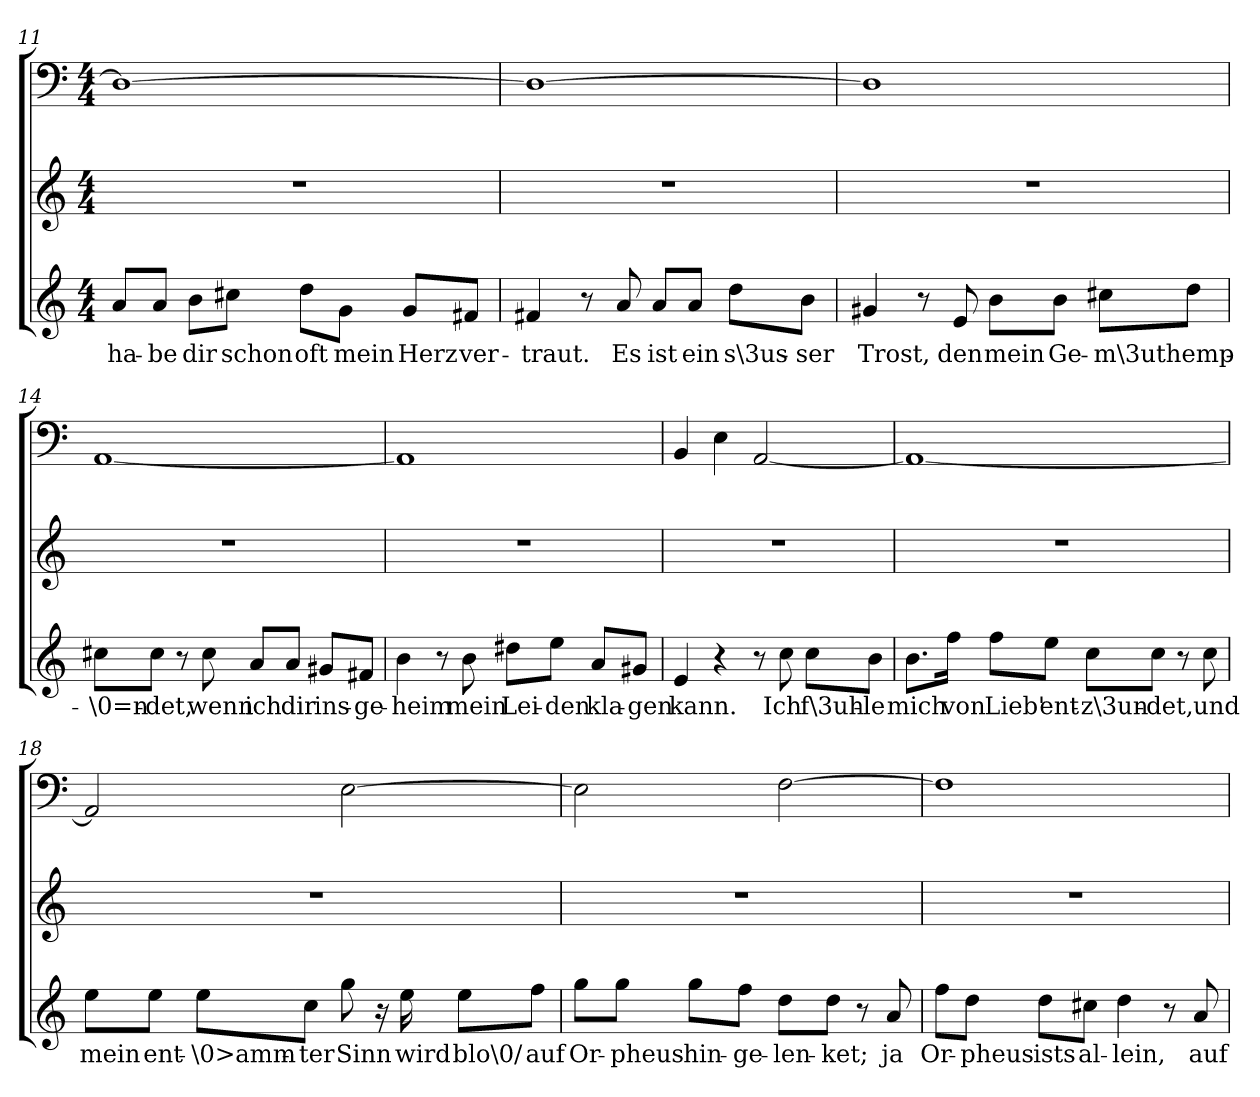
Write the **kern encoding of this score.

**kern	**text	**kern	**kern
*part3	*part3	*part2	*part1
*staff3	*staff3	*staff2	*staff1
*clefG2	*	*clefG2	*clefF4
*k[]	*	*k[]	*k[]
*a:	*	*a:	*a:
*M4/4	*	*M4/4	*M4/4
=11	=11	=11	=11
8a/L	ha-	1r	1D\_
8a/J	-be	.	.
8b\L	dir	.	.
8cc#X\J	schon	.	.
8dd\L	oft	.	.
8g\J	mein	.	.
8g/L	Herz	.	.
8f#X/J	ver-	.	.
=12	=12	=12	=12
4f#X/	-traut.	1r	1D\_
8r	.	.	.
8a/	Es	.	.
8a/L	ist	.	.
8a/J	ein	.	.
8dd\L	s\3us-	.	.
8b\J	-ser	.	.
=13	=13	=13	=13
4g#X/	Trost,	1r	1D\]
8r	.	.	.
8e/	den	.	.
8b\L	mein	.	.
8b\J	Ge-	.	.
8cc#X\L	-m\3uth	.	.
8dd\J	emp-	.	.
=14	=14	=14	=14
8cc#X\L	-\0=n-	1r	[1AA/
8cc#\J	-det,	.	.
8r	.	.	.
8cc#\	wenn	.	.
8a/L	ich	.	.
8a/J	dir	.	.
8g#X/L	ins-	.	.
8f#X/J	-ge-	.	.
=15	=15	=15	=15
4b\	-heim	1r	1AA/]
8r	.	.	.
8b\	mein	.	.
8dd#X\L	Lei-	.	.
8ee\J	-den	.	.
8a/L	kla-	.	.
8g#X/J	-gen	.	.
=16	=16	=16	=16
4e/	kann.	1r	4BB/
4r	.	.	4E\
8r	.	.	[2AA/
8cc\	Ich	.	.
8cc\L	f\3uh-	.	.
8b\J	-le	.	.
=17	=17	=17	=17
8.b\L	mich	1r	1AA/_
16ff\Jk	von	.	.
8ff\L	Lieb'	.	.
8ee\J	ent-	.	.
8cc\L	-z\3un-	.	.
8cc\J	-det,	.	.
8r	.	.	.
8cc\	und	.	.
=18	=18	=18	=18
8ee\L	mein	1r	2AA/]
8ee\J	ent-	.	.
8ee\L	-\0>amm-	.	.
8cc\J	-ter	.	.
8gg\	Sinn	.	[2E\
16r	.	.	.
16ee\	wird	.	.
8ee\L	blo\0/	.	.
8ff\J	auf	.	.
=19	=19	=19	=19
8gg\L	Or-	1r	2E\]
8gg\J	-pheus	.	.
8gg\L	hin-	.	.
8ff\J	-ge-	.	.
8dd\L	-len-	.	[2F\
8dd\J	-ket;	.	.
8r	.	.	.
8a/	ja	.	.
=20	=20	=20	=20
8ff\L	Or-	1r	1F\]
8dd\J	-pheus	.	.
8dd\L	ists	.	.
8cc#X\J	al-	.	.
4dd\	-lein,	.	.
8r	.	.	.
8a/	auf	.	.
=	=	=	=
*-	*-	*-	*-
